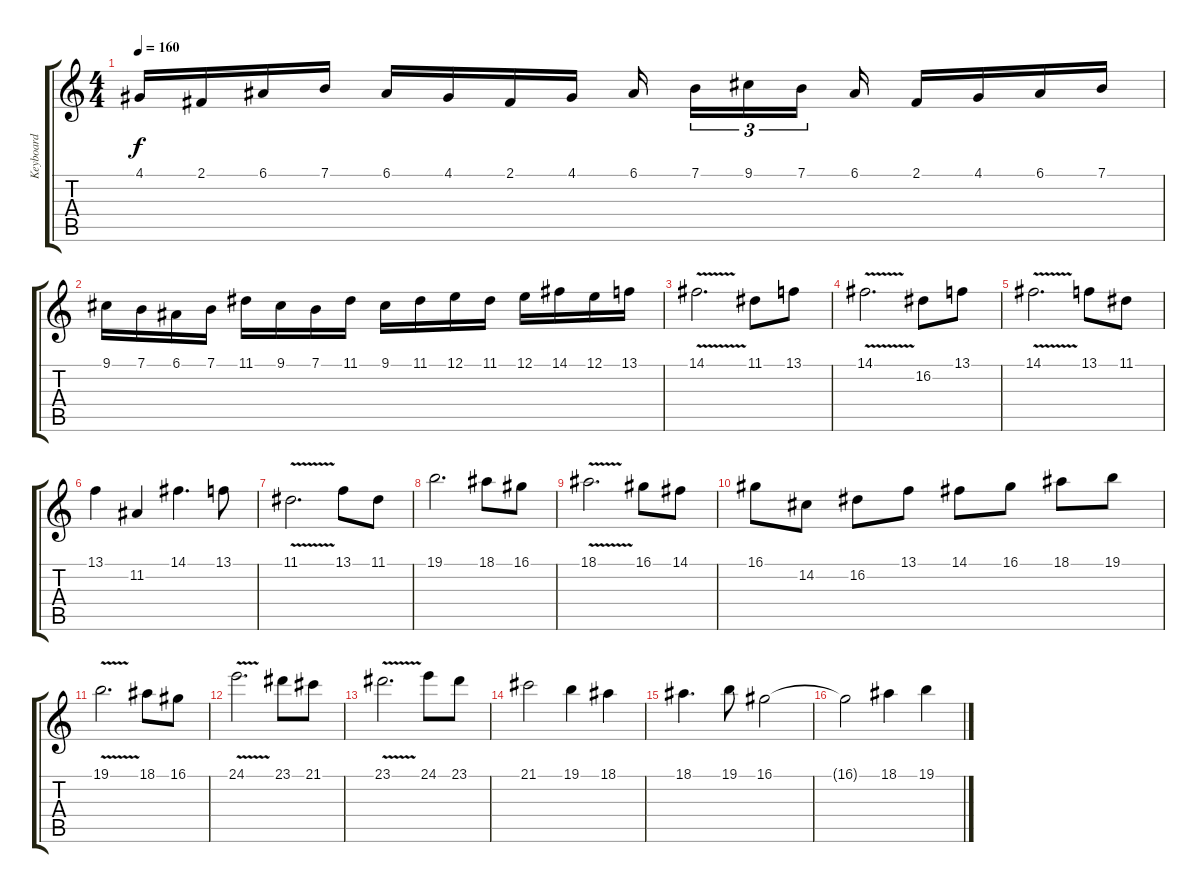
\track ("Keyboard" "Keyboard") {instrument pad1newage}
\staff {score tabs}
\tuning (E4 B3 G3 D3 A2 E2) {hide}
\ts (4 4)
\tempo 160
\clef g2
\ks c
4.1.16{dy f} 2.1.16 6.1.16 7.1.16 6.1.16 4.1.16 2.1.16 4.1.16 6.1.16{beam splitsecondary} 7.1.16{tu (3 2)} 9.1.16{tu (3 2)} 7.1.16{tu (3 2) beam splitsecondary} 6.1.16 2.1.16 4.1.16 6.1.16 7.1.16 |
9.1.16 7.1.16 6.1.16 7.1.16 11.1.16 9.1.16 7.1.16 11.1.16 9.1.16 11.1.16 12.1.16 11.1.16 12.1.16 14.1.16 12.1.16 13.1.16 |
14.1{v}.2{d} 11.1.8 13.1.8 |
14.1{v}.2{d} 16.2.8 13.1.8 |
14.1{v}.2{d} 13.1.8 11.1.8 |
13.1.4 11.2.4 14.1.4{d} 13.1.8 |
11.1{v}.2{d} 13.1.8 11.1.8 |
19.1.2{d} 18.1.8 16.1.8 |
18.1{v}.2{d} 16.1.8 14.1.8 |
16.1.8 14.2.8 16.2.8 13.1.8 14.1.8 16.1.8 18.1.8 19.1.8 |
19.1{v}.2{d} 18.1.8 16.1.8 |
24.1{v}.2{d} 23.1.8 21.1.8 |
23.1{v}.2{d} 24.1.8 23.1.8 |
21.1.2 19.1.4 18.1.4 |
18.1.4{d} 19.1.8 16.1.2 |
16.1{t}.2 18.1.4 19.1.4
